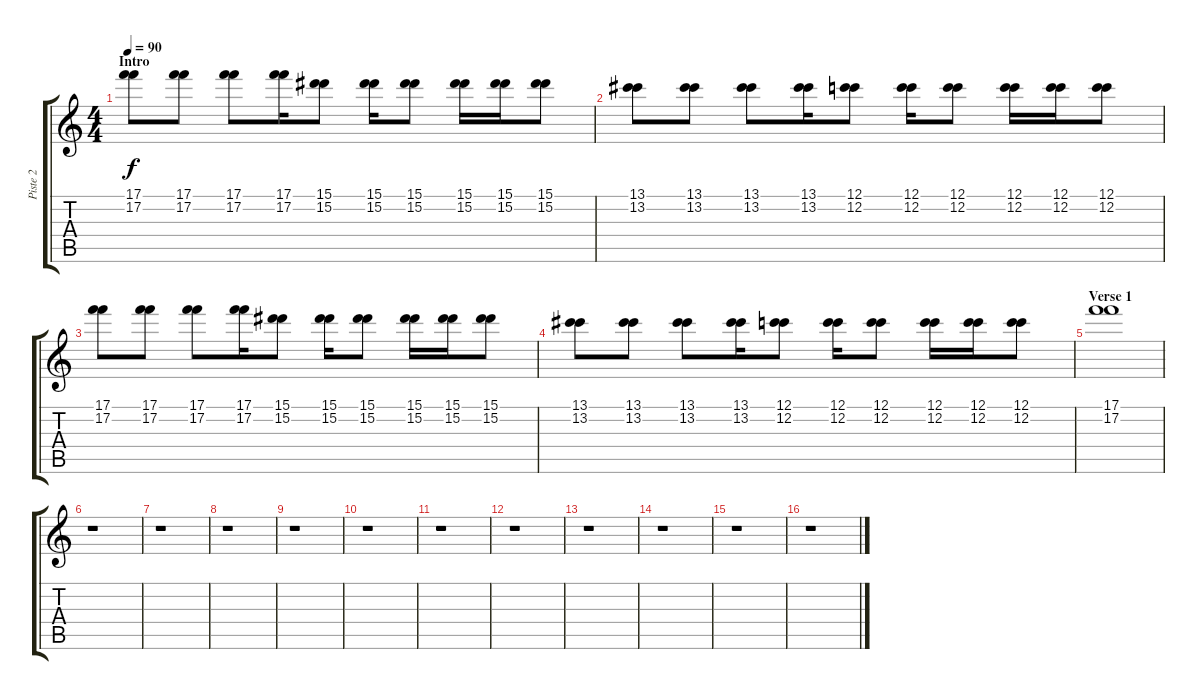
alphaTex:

\track ("Piste 2" "Piste 2") {instrument distortionguitar}
\staff {score tabs}
\tuning (C4 C4 Ab3 Eb3 Bb2 F2) {hide}
\ts (4 4)
\section ("" "Intro")
\tempo 90
\clef g2
\ks c
(17.1 17.2).8{dy f instrument distortionguitar} (17.1 17.2).8 (17.1 17.2).8 (17.1 17.2).16 (15.1 15.2).8 (15.1 15.2).16 (15.1 15.2).8 (15.1 15.2).16 (15.1 15.2).16 (15.1 15.2).8 |
(13.1 13.2).8 (13.1 13.2).8 (13.1 13.2).8 (13.1 13.2).16 (12.1 12.2).8 (12.1 12.2).16 (12.1 12.2).8 (12.1 12.2).16 (12.1 12.2).16 (12.1 12.2).8 |
(17.1 17.2).8 (17.1 17.2).8 (17.1 17.2).8 (17.1 17.2).16 (15.1 15.2).8 (15.1 15.2).16 (15.1 15.2).8 (15.1 15.2).16 (15.1 15.2).16 (15.1 15.2).8 |
(13.1 13.2).8 (13.1 13.2).8 (13.1 13.2).8 (13.1 13.2).16 (12.1 12.2).8 (12.1 12.2).16 (12.1 12.2).8 (12.1 12.2).16 (12.1 12.2).16 (12.1 12.2).8 |
\section ("" "Verse 1")
(17.1 17.2).1 |
r.1 |
r.1 |
r.1 |
r.1 |
r.1 |
r.1 |
r.1 |
r.1 |
r.1 |
r.1 |
r.1
